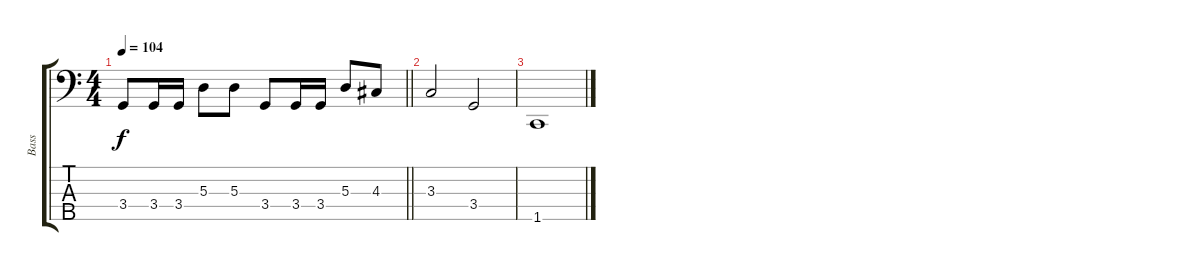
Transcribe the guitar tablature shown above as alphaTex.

\track ("Bass" "Bass") {instrument electricbassfinger}
\staff {score tabs}
\tuning (G2 D2 A1 E1 B0) {hide}
\ts (4 4)
\tempo 104
\clef f4
\barLineRight lightlight
\ks c
3.4.8{dy f} 3.4.16 3.4.16 5.3.8 5.3.8 3.4.8 3.4.16 3.4.16 5.3.8 4.3.8 |
3.3.2 3.4.2 |
1.5.1
